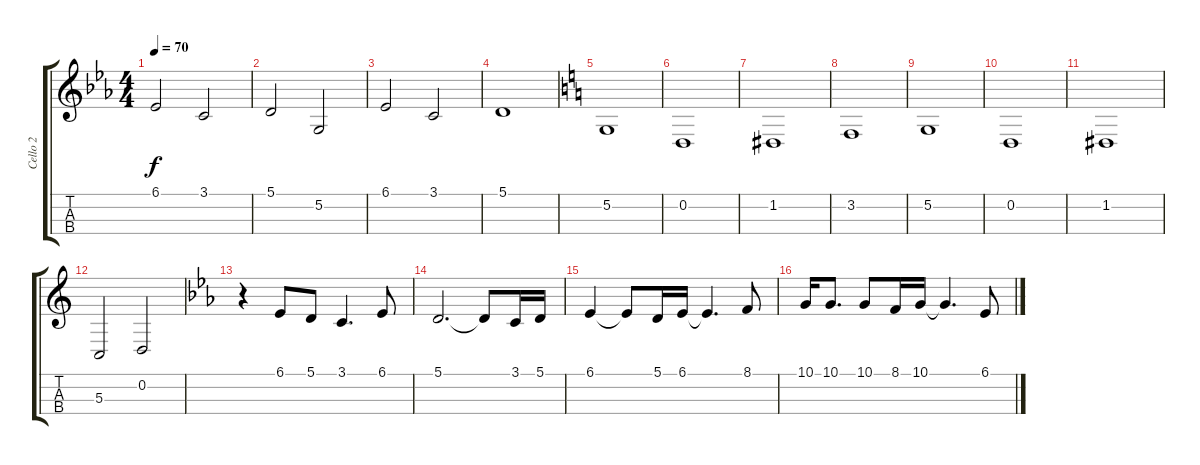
\track ("Cello 2" "Cello 2") {instrument cello}
\staff {score tabs}
\tuning (A3 D3 G2 C2) {hide}
\ts (4 4)
\tempo 70
\clef g2
\ks eb
6.1.2{dy f} 3.1.2 |
5.1.2 5.2.2 |
6.1.2 3.1.2 |
5.1.1 |
\ks c
5.2.1 |
0.2.1 |
1.2.1 |
3.2.1 |
5.2.1 |
0.2.1 |
1.2.1 |
5.3.2 0.2.2 |
\ks eb
r.4 6.1.8 5.1.8 3.1.4{d} 6.1.8 |
5.1.2{d} 5.1{t}.8 3.1.16 5.1.16 |
6.1.4 6.1{t}.8 5.1.16 6.1.16 6.1{t}.4{d} 8.1.8 |
10.1.16 10.1.8{d} 10.1.8 8.1.16 10.1.16 10.1{t}.4{d} 6.1.8
